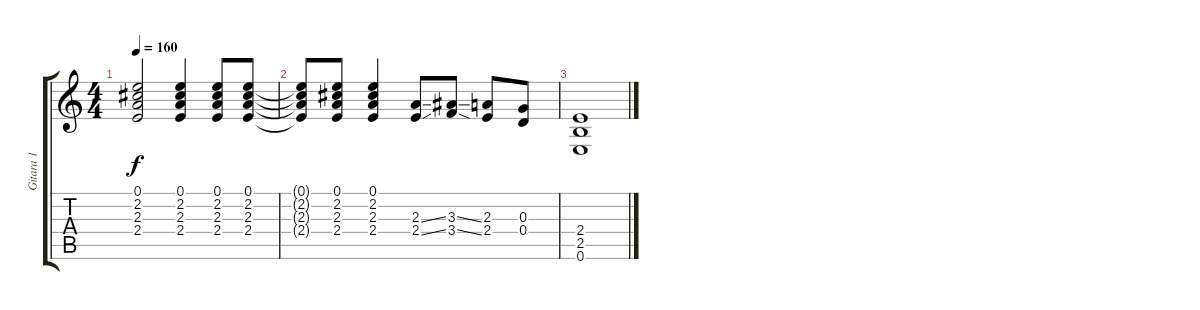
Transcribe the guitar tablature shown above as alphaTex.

\track ("Gitara 1" "Gitara 1") {instrument electricguitarclean}
\staff {score tabs}
\tuning (E4 B3 G3 D3 A2 E2) {hide}
\ts (4 4)
\tempo 160
\clef g2
\ks c
(0.1 2.2 2.3 2.4).2{dy f} (0.1 2.2 2.3 2.4).4 (0.1 2.2 2.3 2.4).8 (0.1 2.2 2.3 2.4).8 |
(0.1{t} 2.2{t} 2.3{t} 2.4{t}).8 (0.1 2.2 2.3 2.4).8 (0.1 2.2 2.3 2.4).4 (2.3{ss} 2.4{ss}).8 (3.3{ss} 3.4{ss}).8 (2.3 2.4).8 (0.3 0.4).8 |
(2.4 2.5 0.6).1
